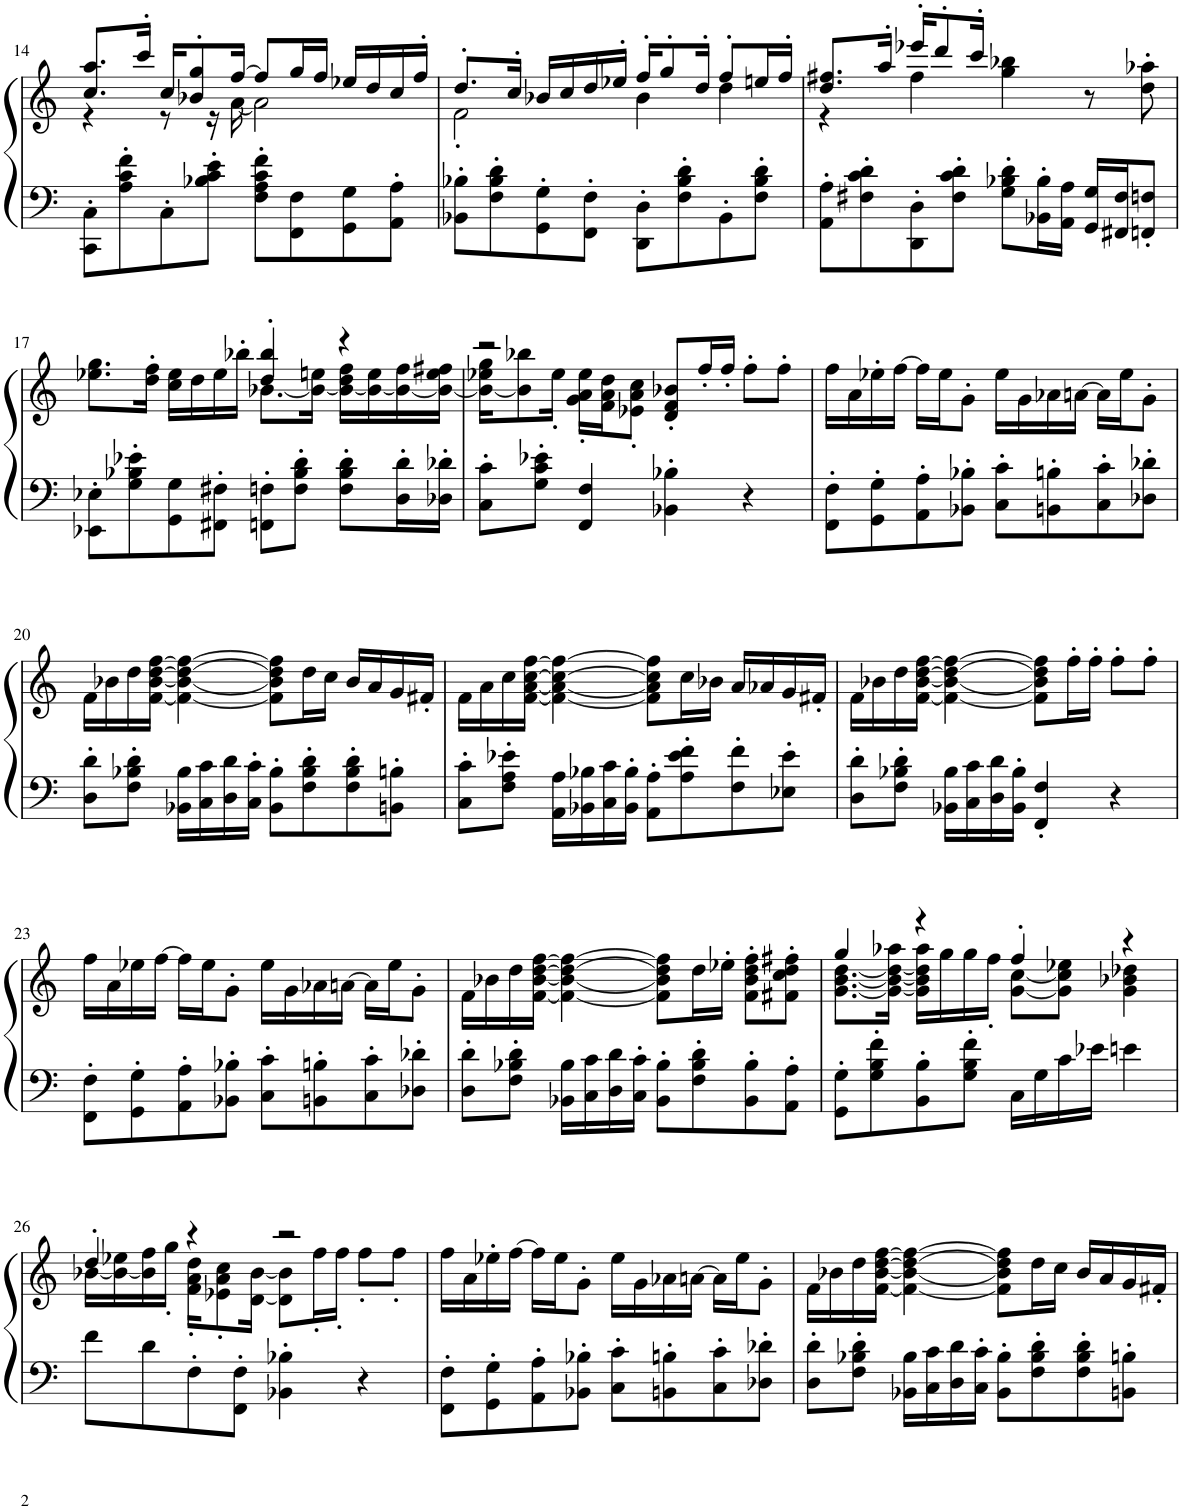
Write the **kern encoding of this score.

**kern	**kern
*part1	*part1
*staff2	*staff1
*I"Piano	*
*I'Pno.	*
!!LO:PB:g=z
*clefF4	*clefG2
*k[]	*k[]
*M4/4	*M4/4
=14	=14
*	*^
8CC\' 8C\'L	8.cc/ 8.aa/L	4r
8A\' 8c\' 8f\'	.	.
.	16ccc'/Jk	.
8C'\	16cc/KL	8r
.	8b-X/' 8gg/'	.
8B-X\' 8c\' 8e\'J	.	16r
.	[16ff/Jk	[16a\
8F\' 8A\' 8c\' 8f\'L	8ff/L]	2a\]
8FF\ 8F\	16gg/L	.
.	16ff/JJ	.
8GG\ 8G\	16ee-X/LL	.
.	16dd/	.
8AA\' 8A\'J	16cc/	.
.	16ff'/JJ	.
=15	=15	=15
8BB-X\' 8B-X\'L	8.dd'/L	2f'\
8F\' 8B-\' 8d\'	.	.
.	16cc'/Jk	.
8GG\' 8G\'	16b-X/LL	.
.	16cc/	.
8FF\' 8F\'J	16dd/	.
.	16ee-X'/JJ	.
8DD\' 8D\'L	16ff'/KL	4b-\
.	8gg'/	.
8F\' 8B-\' 8d\'	.	.
.	16dd'/Jk	.
8BB-'\	8ff'/L	4dd\
8F\' 8B-\' 8d\'J	16een/L	.
.	16ff'/JJ	.
=16	=16	=16
8AA\' 8A\'L	8.dd/ 8.ff#X/L	4r
8F#X\' 8c\' 8d\'	.	.
.	16aa'/Jk	.
8DD\' 8D\'	16eee-X'/KL	4ff#\
.	8ddd'/	.
8F#\' 8c\' 8d\'J	.	.
.	16ccc'/Jk	.
8G\' 8B-X\' 8d\'L	4gg\ 4bb-X\	2ryy
16BB-X\' 16B-\'L	.	.
16AA\ 16A\JJ	.	.
16GG/ 16G/LL	8r	.
16FF#X/ 16F#/J	.	.
8FFn/' 8Fn/'J	8dd\' 8aa-X\'	.
!!LO:LB:g=z	!!
=17	=17	=17
8EE-X\' 8E-X\'L	8.ee-X\ 8.gg\L	2ryy
8G\' 8B-X\' 8e-X\'	.	.
.	16dd\' 16ff\'Jk	.
8GG\ 8G\	16cc\ 16ee-\LL	.
.	16dd\	.
8FF#X\' 8F#X\'J	16ee-\	.
.	16bb-X'\JJ	.
8FFn\' 8Fn\'L	4dd/' 4bb-/'	[8.b-X\L
8F\' 8B-\' 8d\'J	.	.
.	.	16b-\_ 16een\Jk
8F\' 8B-\' 8d\'L	4r	16b-\_ 16dd\ 16ff\LL
.	.	16b-\_ 16ee\
16D\' 16d\'L	.	16b-\_ 16ff\
16D-X\' 16d-X\'JJ	.	16b-\_ 16ee\ 16ff#X\JJ
=18	=18	=18
8C\' 8c\'L	2r	16b-\_ 16ee-X\ 16gg\KL
.	.	8b-\] 8bb-X\
8G\' 8c\' 8e-X\'J	.	.
.	.	16ee-'\Jk
4FF/ 4F/	.	16g\' 16a\' 16ee-\'LL
.	.	16f\ 16a\ 16dd\J
.	.	8e-X\' 8a\' 8cc\'J
4BB-X\' 4B-X\'	8d/' 8f/' 8b-X/'L	2ryy
.	16ff'/L	.
.	16ff'/JJ	.
4r	8ff'\L	.
.	8ff'\J	.
*	*v	*v
=19	=19
8FF\' 8F\'L	16ff\LL
.	16a\
8GG\' 8G\'	16ee-X'\
.	[16ff\JJ
8AA\' 8A\'	16ff\LL]
.	16ee-\J
8BB-X\' 8B-X\'J	8g'\J
8C\' 8c\'L	16ee-\LL
.	16g\
8BBn\' 8Bn\'	16a-X\
.	[16an\JJ
8C\' 8c\'	16a\LL]
.	16ee-\J
8D-X\' 8d-X\'J	8g'\J
!!LO:LB:g=z
=20	=20
8D\' 8d\'L	16f\LL
.	16b-X\
8F\' 8B-X\' 8d\'J	16dd\
.	[16f\ [16b-\ [16dd\ [16ff\JJ
16BB-X\ 16B-\LL	4f\_ 4b-\_ 4dd\_ 4ff\_
16C\ 16c\	.
16D\ 16d\	.
16C\' 16c\'JJ	.
8BB-\' 8B-\'L	8f\] 8b-\] 8dd\] 8ff\]L
8F\' 8B-\' 8d\'	16dd\L
.	16cc\JJ
8F\' 8B-\' 8d\'	16b-/LL
.	16a/
8BBn\' 8Bn\'J	16g/
.	16f#X'/JJ
=21	=21
8C\' 8c\'L	16f\LL
.	16a\
8F\' 8A\' 8e-X\'J	16cc\
.	[16f\ [16a\ [16cc\ [16ff\JJ
16AA\ 16A\LL	4f\_ 4a\_ 4cc\_ 4ff\_
16BB-X\ 16B-X\	.
16C\ 16c\	.
16BB-\' 16B-\'JJ	.
8AA\' 8A\'L	8f\] 8a\] 8cc\] 8ff\]L
8A\' 8e-\' 8f\'	16cc\L
.	16b-X\JJ
8F\' 8f\'	16a/LL
.	16a-X/
8E-X\' 8e-\'J	16g/
.	16f#X'/JJ
=22	=22
8D\' 8d\'L	16f\LL
.	16b-X\
8F\' 8B-X\' 8d\'J	16dd\
.	[16f\ [16b-\ [16dd\ [16ff\JJ
16BB-X\ 16B-\LL	4f\_ 4b-\_ 4dd\_ 4ff\_
16C\ 16c\	.
16D\ 16d\	.
16BB-\' 16B-\'JJ	.
4FF/' 4F/'	8f\] 8b-\] 8dd\] 8ff\]L
.	16ff'\L
.	16ff'\JJ
4r	8ff'\L
.	8ff'\J
!!LO:LB:g=z
=23	=23
8FF\' 8F\'L	16ff\LL
.	16a\
8GG\' 8G\'	16ee-X\
.	[16ff\JJ
8AA\' 8A\'	16ff\LL]
.	16ee-\J
8BB-X\' 8B-X\'J	8g'\J
8C\' 8c\'L	16ee-\LL
.	16g\
8BBn\' 8Bn\'	16a-X\
.	[16an\JJ
8C\' 8c\'	16a\LL]
.	16ee-\J
8D-X\' 8d-X\'J	8g'\J
=24	=24
8D\' 8d\'L	16f\LL
.	16b-X\
8F\' 8B-X\' 8d\'J	16dd\
.	[16f\ [16b-\ [16dd\ [16ff\JJ
16BB-X\ 16B-\LL	4f\_ 4b-\_ 4dd\_ 4ff\_
16C\ 16c\	.
16D\ 16d\	.
16C\' 16c\'JJ	.
8BB-\' 8B-\'L	8f\] 8b-\] 8dd\] 8ff\]L
8F\' 8B-\' 8d\'	16dd\L
.	16ee-X'\JJ
8BB-\' 8B-\'	8f\' 8b-\' 8dd\' 8ff\'L
8AA\' 8A\'J	8f#X\' 8cc\' 8dd\' 8ff#X\'J
=25	=25
*	*^
8GG\' 8G\'L	4gg/	[8.g\ [8.b\ [8.dd\L
8G\' 8B\' 8f\'	.	.
.	.	16g\_ 16b\_ 16dd\_ 16aa-X\Jk
8BB\' 8B\'	4r	16g\] 16b\] 16dd\] 16aa-\LL
.	.	16gg\
8G\' 8B\' 8f\'J	.	16gg\
.	.	16ff'\JJ
16C\LL	4ff'/	[8g\ [8cc\L
16G\	.	.
16c\	.	8g\] 8cc\] 8ee-X\J
16e-X\JJ	.	.
4en\	4r	4g\ 4b-X\ 4dd-X\
!!LO:LB:g=z	!!
=26	=26	=26
8f\L	4dd'/	[16b-X\LL
.	.	16b-\_ 16ee-X\
8d\	.	16b-\] 16ff\
.	.	16gg'\JJ
8F'\	4r	16f\' 16a\' 16dd\'KL
.	.	8e-X\' 8a\' 8cc\'
8FF\' 8F\'J	.	.
.	.	[16d\ [16b-\Jk
4BB-X\' 4B-X\'	2r	8d\] 8b-\]L
.	.	16ff'\L
.	.	16ff'\JJ
4r	.	8ff'\L
.	.	8ff'\J
*	*v	*v
=27	=27
8FF\' 8F\'L	16ff\LL
.	16a\
8GG\' 8G\'	16ee-X'\
.	[16ff\JJ
8AA\' 8A\'	16ff\LL]
.	16ee-\J
8BB-X\' 8B-X\'J	8g'\J
8C\' 8c\'L	16ee-\LL
.	16g\
8BBn\' 8Bn\'	16a-X\
.	[16an\JJ
8C\' 8c\'	16a\LL]
.	16ee-\J
8D-X\' 8d-X\'J	8g'\J
=28	=28
8D\' 8d\'L	16f\LL
.	16b-X\
8F\' 8B-X\' 8d\'J	16dd\
.	[16f\ [16b-\ [16dd\ [16ff\JJ
16BB-X\ 16B-\LL	4f\_ 4b-\_ 4dd\_ 4ff\_
16C\ 16c\	.
16D\ 16d\	.
16C\' 16c\'JJ	.
8BB-\' 8B-\'L	8f\] 8b-\] 8dd\] 8ff\]L
8F\' 8B-\' 8d\'	16dd\L
.	16cc\JJ
8F\' 8B-\' 8d\'	16b-/LL
.	16a/
8BBn\' 8Bn\'J	16g/
.	16f#X'/JJ
=	=
*-	*-
